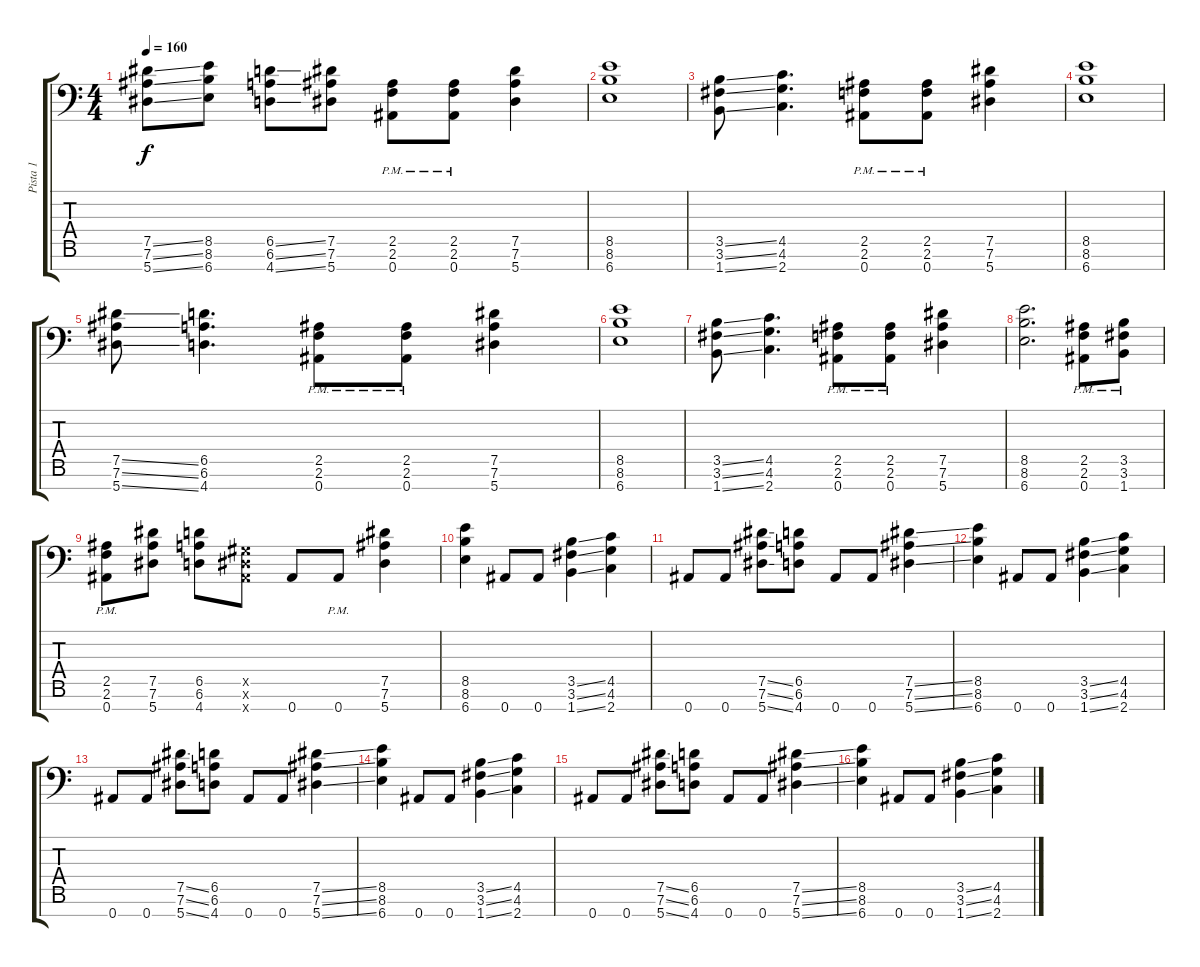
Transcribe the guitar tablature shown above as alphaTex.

\track ("Pista 1" "Pista 1") {instrument distortionguitar}
\staff {score tabs}
\tuning (Eb4 Bb3 Gb3 Db3 Ab2 Eb2 Bb1) {hide}
\ts (4 4)
\tempo 160
\clef f4
\ks c
(7.5{ss} 7.6{ss} 5.7{ss}).8{dy f} (8.5 8.6 6.7).8 (6.5{ss} 6.6{ss} 4.7{ss}).8 (7.5 7.6 5.7).8 (2.5{pm} 2.6{pm} 0.7{pm}).8 (2.5{pm} 2.6{pm} 0.7{pm}).8 (7.5 7.6 5.7).4 |
(8.5 8.6 6.7).1 |
(3.5{ss} 3.6{ss} 1.7{ss}).8 (4.5 4.6 2.7).4{d} (2.5{pm} 2.6{pm} 0.7{pm}).8 (2.5{pm} 2.6{pm} 0.7{pm}).8 (7.5 7.6 5.7).4 |
(8.5 8.6 6.7).1 |
(7.5{ss} 7.6{ss} 5.7{ss}).8 (6.5 6.6 4.7).4{d} (2.5{pm} 2.6{pm} 0.7{pm}).8 (2.5{pm} 2.6{pm} 0.7{pm}).8 (7.5 7.6 5.7).4 |
(8.5 8.6 6.7).1 |
(3.5{ss} 3.6{ss} 1.7{ss}).8 (4.5 4.6 2.7).4{d} (2.5{pm} 2.6{pm} 0.7{pm}).8 (2.5{pm} 2.6{pm} 0.7{pm}).8 (7.5 7.6 5.7).4 |
(8.5 8.6 6.7).2{d} (2.5{pm} 2.6{pm} 0.7{pm}).8 (3.5{pm} 3.6{pm} 1.7{pm}).8 |
(2.5{pm} 2.6{pm} 0.7{pm}).8 (7.5 7.6 5.7).8 (6.5 6.6 4.7).8 (0.5{x} 0.6{x} 0.7{x}).8 0.7.8 0.7{pm}.8 (7.5 7.6 5.7).4 |
(8.5 8.6 6.7).4 0.7.8 0.7.8 (3.5{ss} 3.6{ss} 1.7{ss}).4 (4.5 4.6 2.7).4 |
0.7.8 0.7.8 (7.5{ss} 7.6{ss} 5.7{ss}).8 (6.5 6.6 4.7).8 0.7.8 0.7.8 (7.5{ss} 7.6{ss} 5.7{ss}).4 |
(8.5 8.6 6.7).4 0.7.8 0.7.8 (3.5{ss} 3.6{ss} 1.7{ss}).4 (4.5 4.6 2.7).4 |
0.7.8 0.7.8 (7.5{ss} 7.6{ss} 5.7{ss}).8 (6.5 6.6 4.7).8 0.7.8 0.7.8 (7.5{ss} 7.6{ss} 5.7{ss}).4 |
(8.5 8.6 6.7).4 0.7.8 0.7.8 (3.5{ss} 3.6{ss} 1.7{ss}).4 (4.5 4.6 2.7).4 |
0.7.8 0.7.8 (7.5{ss} 7.6{ss} 5.7{ss}).8 (6.5 6.6 4.7).8 0.7.8 0.7.8 (7.5{ss} 7.6{ss} 5.7{ss}).4 |
(8.5 8.6 6.7).4 0.7.8 0.7.8 (3.5{ss} 3.6{ss} 1.7{ss}).4 (4.5 4.6 2.7).4
